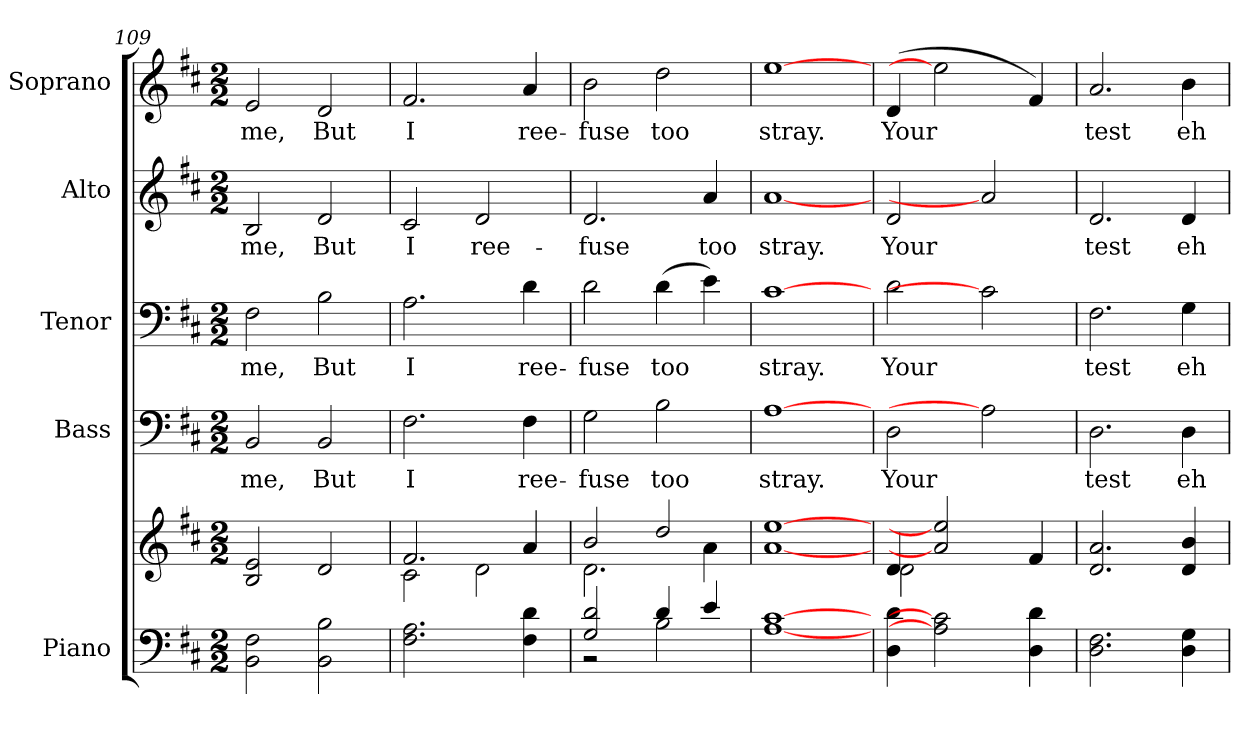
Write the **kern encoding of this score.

**kern	**kern	**kern	**text	**kern	**text	**kern	**text	**kern	**text
*part5	*part5	*part4	*part4	*part3	*part3	*part2	*part2	*part1	*part1
*staff6	*staff5	*staff4	*staff4	*staff3	*staff3	*staff2	*staff2	*staff1	*staff1
*I"Piano	*	*I"Bass	*	*I"Tenor	*	*I"Alto	*	*I"Soprano	*
*I'Pno.	*	*I'B.	*	*I'T.	*	*I'A.	*	*I'S.	*
!!LO:PB:g=z
*clefF4	*clefG2	*clefF4	*	*clefF4	*	*clefG2	*	*clefG2	*
*k[f#c#]	*k[f#c#]	*k[f#c#]	*	*k[f#c#]	*	*k[f#c#]	*	*k[f#c#]	*
*D:	*D:	*D:	*	*D:	*	*D:	*	*D:	*
*M2/2	*M2/2	*M2/2	*	*M2/2	*	*M2/2	*	*M2/2	*
=109	=109	=109	=109	=109	=109	=109	=109	=109	=109
!	!	!	!LO:LY:b:color=#000000	!	!	!	!	!	!
!	!	!	!	!	!LO:LY:b:color=#000000	!	!	!	!
!	!	!	!	!	!	!	!LO:LY:b:color=#000000	!	!
!	!	!	!	!	!	!	!	!	!LO:LY:b:color=#000000
2BBi\ 2F#i	2Bi/ 2ei	2BBi/	me,	2F#i\	me,	2Bi/	me,	2ei/	me,
!	!	!	!LO:LY:b:color=#000000	!	!	!	!	!	!
!	!	!	!	!	!LO:LY:b:color=#000000	!	!	!	!
!	!	!	!	!	!	!	!LO:LY:b:color=#000000	!	!
!	!	!	!	!	!	!	!	!	!LO:LY:b:color=#000000
2BBi\ 2Bi	2di/	2BBi/	But	2Bi\	But	2di/	But	2di/	But
=110	=110	=110	=110	=110	=110	=110	=110	=110	=110
*	*^	*	*	*	*	*	*	*	*
!	!	!	!	!LO:LY:b:color=#000000	!	!	!	!	!	!
!	!	!	!	!	!	!LO:LY:b:color=#000000	!	!	!	!
!	!	!	!	!	!	!	!	!LO:LY:b:color=#000000	!	!
!	!	!	!	!	!	!	!	!	!	!LO:LY:b:color=#000000
2.F#i\ 2.Ai	2.f#i/	2c#i\	2.F#i\	I	2.Ai\	I	2c#i/	I	2.f#i/	I
!	!	!	!	!	!	!	!	!LO:LY:b:color=#000000	!	!
.	.	2di\	.	.	.	.	2di/	ree-	.	.
!	!	!	!	!LO:LY:b:color=#000000	!	!	!	!	!	!
!	!	!	!	!	!	!LO:LY:b:color=#000000	!	!	!	!
!	!	!	!	!	!	!	!	!	!	!LO:LY:b:color=#000000
4F#i\ 4di	4ai/	.	4F#i\	ree-	4di\	ree-	.	.	4ai/	ree-
=111	=111	=111	=111	=111	=111	=111	=111	=111	=111	=111
*^	*	*	*	*	*	*	*	*	*	*
!	!	!	!	!	!LO:LY:b:color=#000000	!	!	!	!	!	!
!	!	!	!	!	!	!	!LO:LY:b:color=#000000	!	!	!	!
!	!	!	!	!	!	!	!	!	!LO:LY:b:color=#000000	!	!
!	!	!	!	!	!	!	!	!	!	!	!LO:LY:b:color=#000000
2Gi/ 2di	2r	2bi/	2.di\	2Gi\	-fuse	2di\	-fuse	2.di/	-fuse	2bi\	-fuse
!	!	!	!	!	!LO:LY:b:color=#000000	!	!	!	!	!	!
!	!	!	!	!	!	!	!LO:LY:b:color=#000000	!	!	!	!
!	!	!	!	!	!	!	!	!	!	!	!LO:LY:b:color=#000000
4di/	2Bi\	2ddi/	.	2Bi\	too	(4di\	too	.	.	2ddi\	too
!	!	!	!	!	!	!	!	!	!LO:LY:b:color=#000000	!	!
4ei/	.	.	4ai\	.	.	4ei\)	.	4ai/	too	.	.
*v	*v	*	*	*	*	*	*	*	*	*	*
*	*v	*v	*	*	*	*	*	*	*	*
=112	=112	=112	=112	=112	=112	=112	=112	=112	=112
*	*^	*	*	*	*	*	*	*	*
!	!	!	!	!LO:LY:b:color=#000000	!	!	!	!	!	!
*	*v	*v	*	*	*	*	*	*	*	*
*	*^	*	*	*	*	*	*	*	*
!	!	!	!	!	!	!LO:LY:b:color=#000000	!	!	!	!
*	*v	*v	*	*	*	*	*	*	*	*
*	*^	*	*	*	*	*	*	*	*
!	!	!	!	!	!	!	!	!LO:LY:b:color=#000000	!	!
*	*v	*v	*	*	*	*	*	*	*	*
*	*^	*	*	*	*	*	*	*	*
!	!	!	!	!	!	!	!	!	!	!LO:LY:b:color=#000000
*	*v	*v	*	*	*	*	*	*	*	*
[1Ai [1c#i	[1ai [1eei	[1Ai	stray.	[1c#i	stray.	[1ai	stray.	[1eei	stray.
=113	=113	=113	=113	=113	=113	=113	=113	=113	=113
*	*^	*	*	*	*	*	*	*	*
!	!	!	!	!LO:LY:b:color=#000000	!	!	!	!	!	!
!	!	!	!	!	!	!LO:LY:b:color=#000000	!	!	!	!
!	!	!	!	!	!	!	!	!LO:LY:b:color=#000000	!	!
!	!	!	!	!	!	!	!	!	!	!LO:LY:b:color=#000000
4Di\ 4di	4di/	2di\	2Di\	Your	2di\	Your	2di/	Your	(4di/	Your
2Ai] 2c#i]	2ai] 2eei]	.	.	.	.	.	.	.	2eei]	.
.	.	2ryy	2Ai]	.	2c#i]	.	2ai]	.	.	.
4Di\ 4di	4f#i/	.	.	.	.	.	.	.	4f#i/)	.
*	*v	*v	*	*	*	*	*	*	*	*
=114	=114	=114	=114	=114	=114	=114	=114	=114	=114
!	!	!	!LO:LY:b:color=#000000	!	!	!	!	!	!
!	!	!	!	!	!LO:LY:b:color=#000000	!	!	!	!
!	!	!	!	!	!	!	!LO:LY:b:color=#000000	!	!
!	!	!	!	!	!	!	!	!	!LO:LY:b:color=#000000
2.Di\ 2.F#i	2.di/ 2.ai	2.Di\	test	2.F#i\	test	2.di/	test	2.ai/	test
!	!	!	!LO:LY:b:color=#000000	!	!	!	!	!	!
!	!	!	!	!	!LO:LY:b:color=#000000	!	!	!	!
!	!	!	!	!	!	!	!LO:LY:b:color=#000000	!	!
!	!	!	!	!	!	!	!	!	!LO:LY:b:color=#000000
4Di\ 4Gi	4di/ 4bi	4Di\	eh	4Gi\	eh	4di/	eh	4bi\	eh
=	=	=	=	=	=	=	=	=	=
*-	*-	*-	*-	*-	*-	*-	*-	*-	*-
